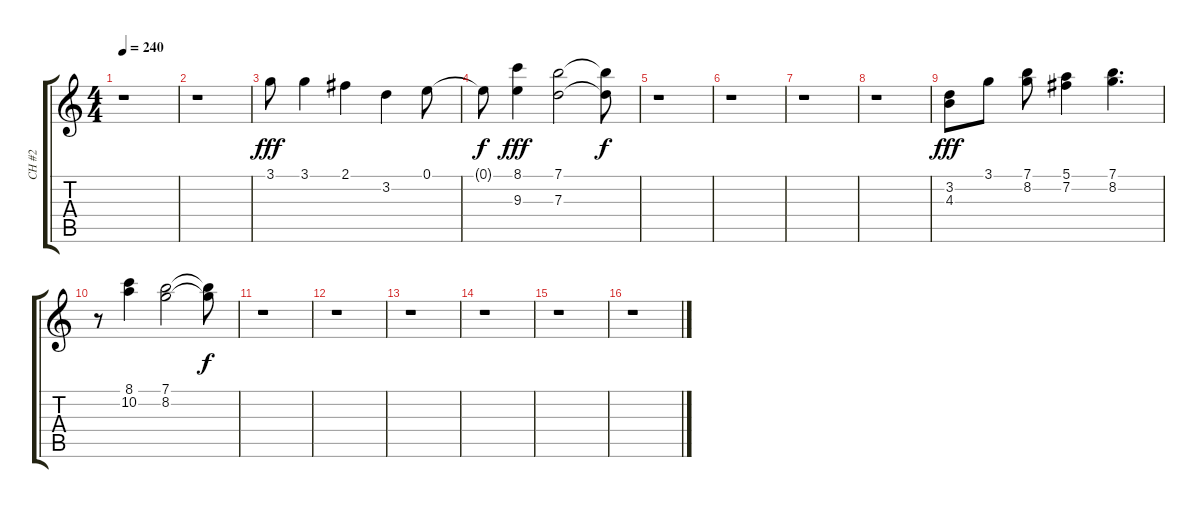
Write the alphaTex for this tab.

\track ("CH #2" "CH #2") {instrument acousticguitarnylon}
\staff {score tabs}
\tuning (E4 B3 G3 D3 A2 E2) {hide}
\ts (4 4)
\tempo 240
\clef g2
\ks c
r.1{dy f} |
r.1 |
3.1.8{dy fff} 3.1.4 2.1.4 3.2.4 0.1.8 |
0.1{t}.8{dy f} (8.1 9.3).4{dy fff} (7.1 7.3).2 (7.1{t} 7.3{t}).8{dy f} |
r.1 |
r.1 |
r.1 |
r.1 |
(3.2 4.3).8{dy fff} 3.1.8 (7.1 8.2).8 (5.1 7.2).4 (7.1 8.2).4{d} |
r.8 (8.1 10.2).4 (7.1 8.2).2 (7.1{t} 8.2{t}).8{dy f} |
r.1 |
r.1 |
r.1 |
r.1 |
r.1 |
r.1
